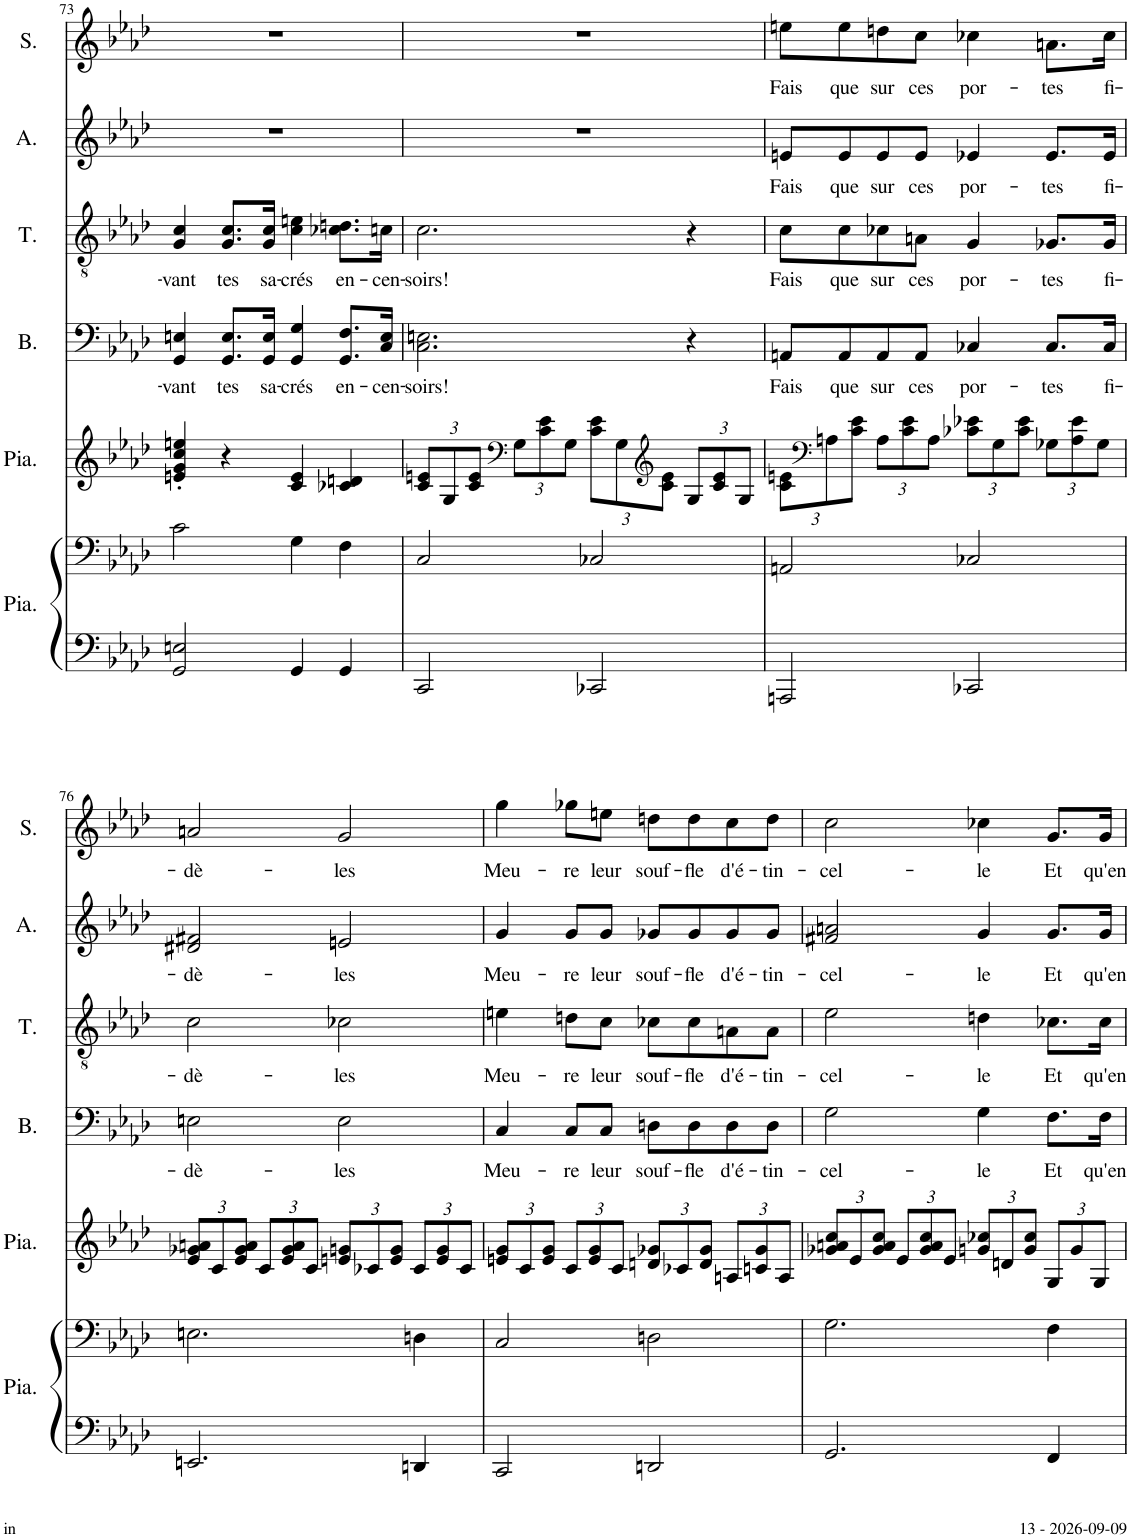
**kern	**kern	**kern	**kern	**text	**kern	**text	**kern	**text	**kern	**text
*part6	*part6	*part5	*part4	*part4	*part3	*part3	*part2	*part2	*part1	*part1
*staff7	*staff6	*staff5	*staff4	*staff4	*staff3	*staff3	*staff2	*staff2	*staff1	*staff1
*I"Piano, lower:	*	*I"Piano, upper:	*I"Bass	*	*I"Ténor	*	*I"Alto	*	*I"Soprano	*
*I'Pia.	*	*I'Pia.	*I'B.	*	*I'T.	*	*I'A.	*	*I'S.	*
!!LO:PB:g=z
*clefG2	*clefG2	*clefG2	*clefF4	*	*clefGv2	*	*clefG2	*	*clefG2	*
*k[b-e-a-d-]	*k[b-e-a-d-]	*k[b-e-a-d-]	*k[b-e-a-d-]	*	*k[b-e-a-d-]	*	*k[b-e-a-d-]	*	*k[b-e-a-d-]	*
*M4/4	*M4/4	*M4/4	*M4/4	*	*M4/4	*	*M4/4	*	*M4/4	*
=73	=73	=73	=73	=73	=73	=73	=73	=73	=73	=73
!	!	!	!	!LO:LY:b	!	!LO:LY:b	!	!	!	!
2GG/ 2En/	2c\	4en/' 4g/' 4cc/' 4een/'	4GG/ 4En/	-vant	4G/ 4c/	-vant	1r	.	1r	.
!	!	!	!	!LO:LY:b	!	!LO:LY:b	!	!	!	!
.	.	4r	8.GG/ 8.E/L	tes	8.G/ 8.c/L	tes	.	.	.	.
!	!	!	!	!LO:LY:b	!	!LO:LY:b	!	!	!	!
.	.	.	16GG/ 16E/Jk	sa-	16G/ 16c/Jk	sa-	.	.	.	.
!	!	!	!	!LO:LY:b	!	!LO:LY:b	!	!	!	!
4GG/	4G\	4c/ 4e/	4GG/ 4G/	-crés	4c\ 4en\	-crés	.	.	.	.
!	!	!	!	!LO:LY:b	!	!LO:LY:b	!	!	!	!
4GG/	4F\	4c-X/ 4dn/	8.GG/ 8.F/L	en-	8.c-X\ 8.dn\L	en-	.	.	.	.
!	!	!	!	!LO:LY:b	!	!LO:LY:b	!	!	!	!
.	.	.	16C/ 16E/Jk	-cen-	16cn\Jk	-cen-	.	.	.	.
=74	=74	=74	=74	=74	=74	=74	=74	=74	=74	=74
*	*	*Xbrackettup	*	*	*	*	*	*	*	*
!	!	!	!	!LO:LY:b	!	!LO:LY:b	!	!	!	!
2CC/	2C/	12c/ 12en/L	2.C\ 2.En\	-soirs!	2.c\	-soirs!	1r	.	1r	.
.	.	12G/	.	.	.	.	.	.	.	.
.	.	12c/ 12e/J	.	.	.	.	.	.	.	.
*	*	*clefF4	*	*	*	*	*	*	*	*
.	.	12G\L	.	.	.	.	.	.	.	.
.	.	12c\ 12e\	.	.	.	.	.	.	.	.
.	.	12G\J	.	.	.	.	.	.	.	.
2CC-X/	2C-X/	12c\ 12e\L	.	.	.	.	.	.	.	.
.	.	12G\	.	.	.	.	.	.	.	.
*	*	*clefG2	*	*	*	*	*	*	*	*
.	.	12c\ 12e\J	.	.	.	.	.	.	.	.
.	.	12G/L	4r	.	4r	.	.	.	.	.
.	.	12c/ 12e/	.	.	.	.	.	.	.	.
.	.	12G/J	.	.	.	.	.	.	.	.
=75	=75	=75	=75	=75	=75	=75	=75	=75	=75	=75
!	!	!	!	!LO:LY:b	!	!LO:LY:b	!	!LO:LY:b	!	!LO:LY:b
2AAAn/	2AAn/	12c\ 12en\L	8AAn/L	Fais	8c\L	Fais	8en/L	Fais	8een\L	Fais
*	*	*clefF4	*	*	*	*	*	*	*	*
.	.	12An\	.	.	.	.	.	.	.	.
!	!	!	!	!LO:LY:b	!	!LO:LY:b	!	!LO:LY:b	!	!LO:LY:b
.	.	.	8AA/	que	8c\	que	8e/	que	8ee\	que
.	.	12c\ 12e\J	.	.	.	.	.	.	.	.
!	!	!	!	!LO:LY:b	!	!LO:LY:b	!	!LO:LY:b	!	!LO:LY:b
.	.	12A\L	8AA/	sur	8c-X\	sur	8e/	sur	8ddn\	sur
.	.	12c\ 12e\	.	.	.	.	.	.	.	.
!	!	!	!	!LO:LY:b	!	!LO:LY:b	!	!LO:LY:b	!	!LO:LY:b
.	.	.	8AA/J	ces	8An\J	ces	8e/J	ces	8cc\J	ces
.	.	12A\J	.	.	.	.	.	.	.	.
!	!	!	!	!LO:LY:b	!	!LO:LY:b	!	!LO:LY:b	!	!LO:LY:b
2CC-X/	2C-X/	12c-X\ 12e-X\L	4C-X/	por-	4G/	por-	4e-X/	por-	4cc-X\	por-
.	.	12G\	.	.	.	.	.	.	.	.
.	.	12c-\ 12e-\J	.	.	.	.	.	.	.	.
!	!	!	!	!LO:LY:b	!	!LO:LY:b	!	!LO:LY:b	!	!LO:LY:b
.	.	12G-X\L	8.C-/L	-tes	8.G-X/L	-tes	8.e-/L	-tes	8.an\L	-tes
.	.	12A\ 12e-\	.	.	.	.	.	.	.	.
.	.	12G-\J	.	.	.	.	.	.	.	.
!	!	!	!	!LO:LY:b	!	!LO:LY:b	!	!LO:LY:b	!	!LO:LY:b
.	.	.	16C-/Jk	fi-	16G-/Jk	fi-	16e-/Jk	fi-	16cc-\Jk	fi-
!!LO:LB:g=z
=76	=76	=76	=76	=76	=76	=76	=76	=76	=76	=76
!	!	!	!	!LO:LY:b	!	!LO:LY:b	!	!LO:LY:b	!	!LO:LY:b
2.EEn/	2.En\	12e-/ 12g-X/ 12an/L	2En\	-dè-	2c\	-dè-	2d#X/ 2f#X/	-dè-	2an/	-dè-
.	.	12c/	.	.	.	.	.	.	.	.
.	.	12e-/ 12g-/ 12a/J	.	.	.	.	.	.	.	.
.	.	12c/L	.	.	.	.	.	.	.	.
.	.	12e-/ 12g-/ 12a/	.	.	.	.	.	.	.	.
.	.	12c/J	.	.	.	.	.	.	.	.
!	!	!	!	!LO:LY:b	!	!LO:LY:b	!	!LO:LY:b	!	!LO:LY:b
.	.	12en/ 12gn/L	2E\	-les	2c-X\	-les	2en/	-les	2g/	-les
.	.	12c-X/	.	.	.	.	.	.	.	.
.	.	12e/ 12g/J	.	.	.	.	.	.	.	.
4DDn/	4Dn\	12c-/L	.	.	.	.	.	.	.	.
.	.	12e/ 12g/	.	.	.	.	.	.	.	.
.	.	12c-/J	.	.	.	.	.	.	.	.
=77	=77	=77	=77	=77	=77	=77	=77	=77	=77	=77
!	!	!	!	!LO:LY:b	!	!LO:LY:b	!	!LO:LY:b	!	!LO:LY:b
2CC/	2C/	12en/ 12g/L	4C/	Meu-	4en\	Meu-	4g/	Meu-	4gg\	Meu-
.	.	12c/	.	.	.	.	.	.	.	.
.	.	12e/ 12g/J	.	.	.	.	.	.	.	.
!	!	!	!	!LO:LY:b	!	!LO:LY:b	!	!LO:LY:b	!	!LO:LY:b
.	.	12c/L	8C/L	-re	8dn\L	-re	8g/L	-re	8gg-X\L	-re
.	.	12e/ 12g/	.	.	.	.	.	.	.	.
!	!	!	!	!LO:LY:b	!	!LO:LY:b	!	!LO:LY:b	!	!LO:LY:b
.	.	.	8C/J	leur	8c\J	leur	8g/J	leur	8een\J	leur
.	.	12c/J	.	.	.	.	.	.	.	.
!	!	!	!	!LO:LY:b	!	!LO:LY:b	!	!LO:LY:b	!	!LO:LY:b
2DDn/	2Dn\	12dn/ 12g-X/L	8Dn\L	souf-	8c-X\L	souf-	8g-X/L	souf-	8ddn\L	souf-
.	.	12c-X/	.	.	.	.	.	.	.	.
!	!	!	!	!LO:LY:b	!	!LO:LY:b	!	!LO:LY:b	!	!LO:LY:b
.	.	.	8D\	-fle	8c-\	-fle	8g-/	-fle	8dd\	-fle
.	.	12d/ 12g-/J	.	.	.	.	.	.	.	.
!	!	!	!	!LO:LY:b	!	!LO:LY:b	!	!LO:LY:b	!	!LO:LY:b
.	.	12An/L	8D\	d'é-	8An\	d'é-	8g-/	d'é-	8cc\	d'é-
.	.	12cn/ 12g-/	.	.	.	.	.	.	.	.
!	!	!	!	!LO:LY:b	!	!LO:LY:b	!	!LO:LY:b	!	!LO:LY:b
.	.	.	8D\J	-tin-	8A\J	-tin-	8g-/J	-tin-	8dd\J	-tin-
.	.	12A/J	.	.	.	.	.	.	.	.
=78	=78	=78	=78	=78	=78	=78	=78	=78	=78	=78
!	!	!	!	!LO:LY:b	!	!LO:LY:b	!	!LO:LY:b	!	!LO:LY:b
2.GG/	2.G\	12g-X/ 12an/ 12cc/L	2G\	-cel-	2e-\	-cel-	2f#X/ 2an/	-cel-	2cc\	-cel-
.	.	12e-/	.	.	.	.	.	.	.	.
.	.	12g-/ 12a/ 12cc/J	.	.	.	.	.	.	.	.
.	.	12e-/L	.	.	.	.	.	.	.	.
.	.	12g-/ 12a/ 12cc/	.	.	.	.	.	.	.	.
.	.	12e-/J	.	.	.	.	.	.	.	.
!	!	!	!	!LO:LY:b	!	!LO:LY:b	!	!LO:LY:b	!	!LO:LY:b
.	.	12gn/ 12cc-X/L	4G\	-le	4dn\	-le	4g/	-le	4cc-X\	-le
.	.	12dn/	.	.	.	.	.	.	.	.
.	.	12g/ 12cc-/J	.	.	.	.	.	.	.	.
!	!	!	!	!LO:LY:b	!	!LO:LY:b	!	!LO:LY:b	!	!LO:LY:b
4FF/	4F\	12G/L	8.F\L	Et	8.c-X\L	Et	8.g/L	Et	8.g/L	Et
.	.	12g/	.	.	.	.	.	.	.	.
.	.	12G/J	.	.	.	.	.	.	.	.
!	!	!	!	!LO:LY:b	!	!LO:LY:b	!	!LO:LY:b	!	!LO:LY:b
.	.	.	16F\Jk	qu'en	16c-\Jk	qu'en	16g/Jk	qu'en	16g/Jk	qu'en
=	=	=	=	=	=	=	=	=	=	=
*-	*-	*-	*-	*-	*-	*-	*-	*-	*-	*-
